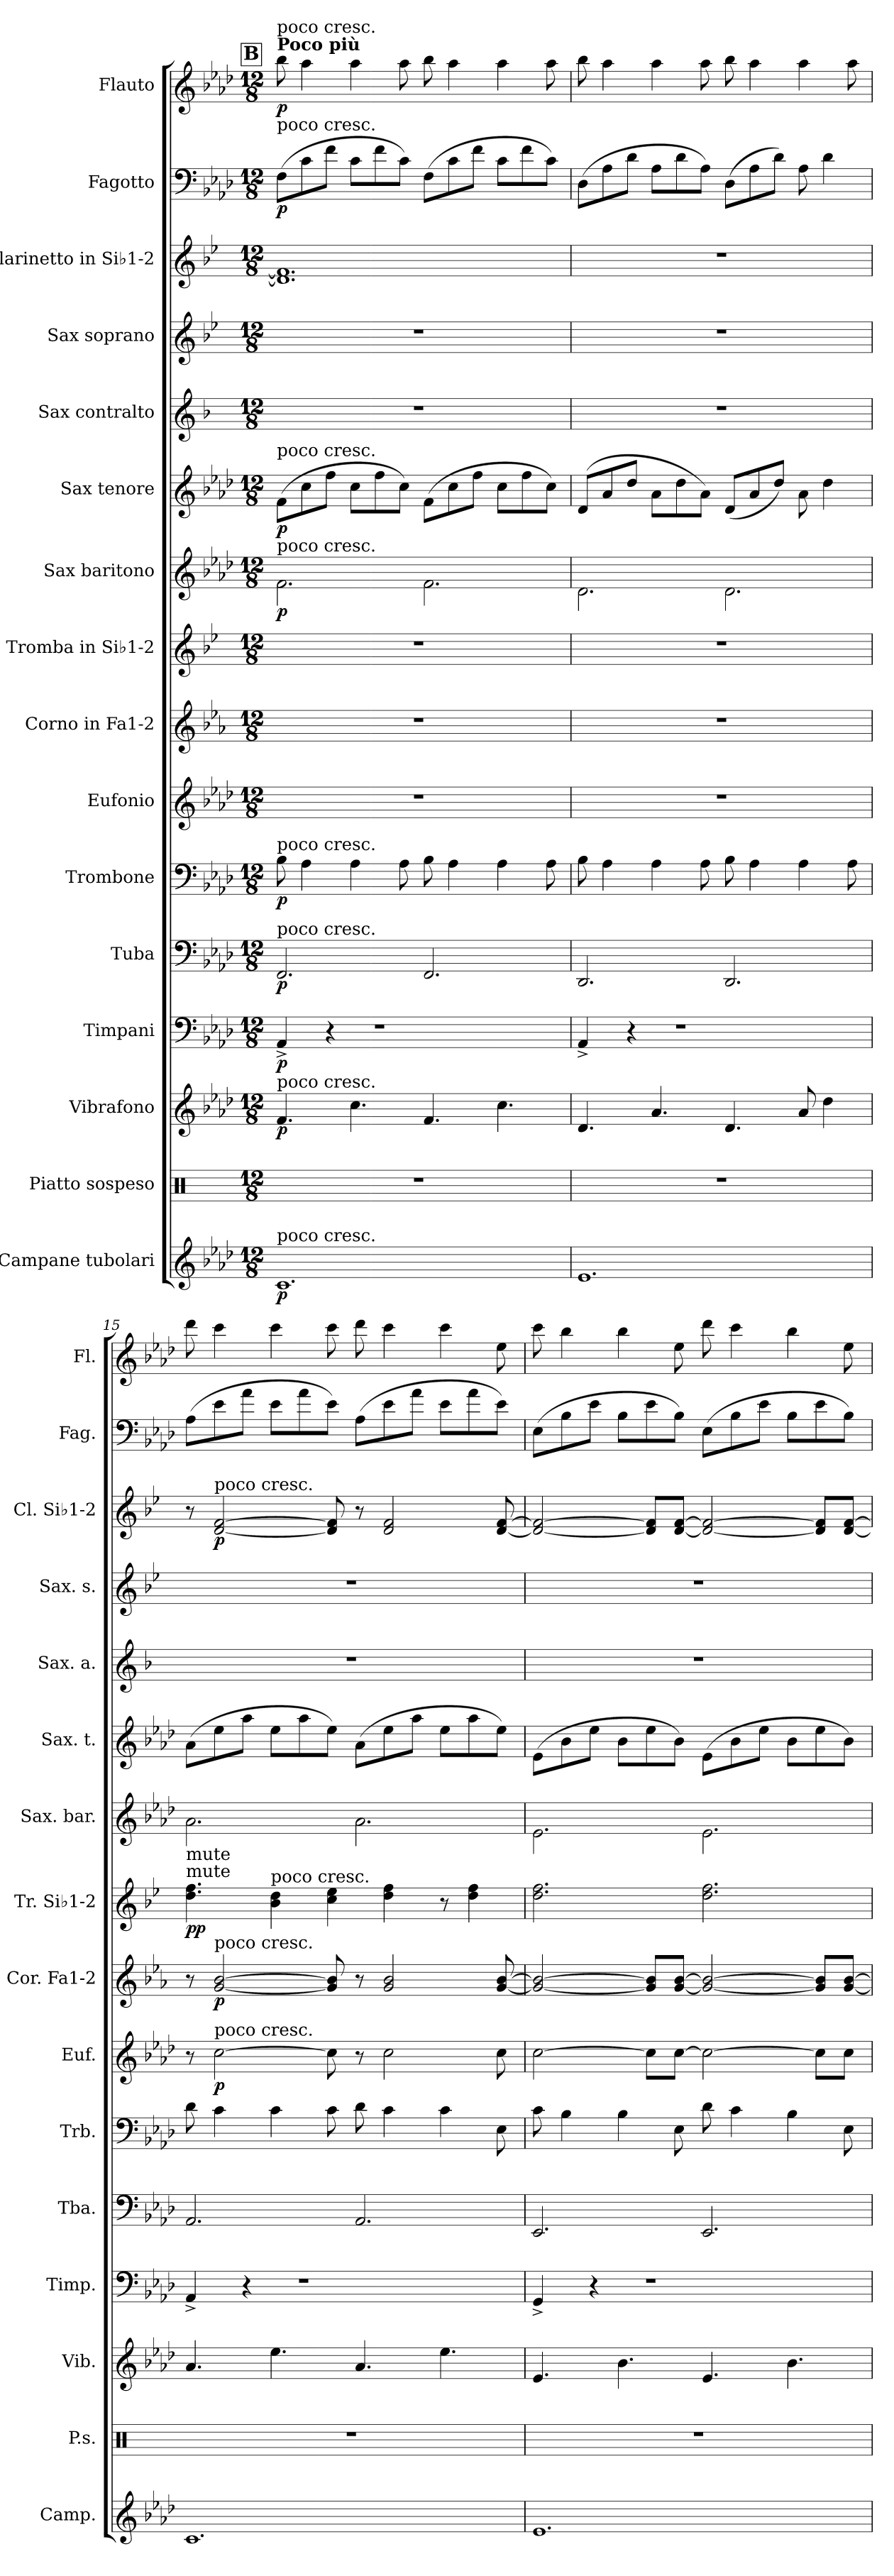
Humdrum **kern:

**kern	**dynam	**kern	**kern	**dynam	**kern	**dynam	**kern	**dynam	**kern	**dynam	**kern	**dynam	**kern	**dynam	**kern	**dynam	**kern	**dynam	**kern	**dynam	**kern	**kern	**kern	**dynam	**kern	**dynam	**kern	**dynam
*part16	*part16	*part15	*part14	*part14	*part13	*part13	*part12	*part12	*part11	*part11	*part10	*part10	*part9	*part9	*part8	*part8	*part7	*part7	*part6	*part6	*part5	*part4	*part3	*part3	*part2	*part2	*part1	*part1
*staff16	*staff16	*staff15	*staff14	*staff14	*staff13	*staff13	*staff12	*staff12	*staff11	*staff11	*staff10	*staff10	*staff9	*staff9	*staff8	*staff8	*staff7	*staff7	*staff6	*staff6	*staff5	*staff4	*staff3	*staff3	*staff2	*staff2	*staff1	*staff1
*I"Campane tubolari	*	*I"Piatto sospeso	*I"Vibrafono	*	*I"Timpani	*	*I"Tuba	*	*I"Trombone	*	*I"Eufonio	*	*I"Corno in Fa1-2	*	*I"Tromba in Si♭1-2	*	*I"Sax baritono	*	*I"Sax tenore	*	*I"Sax contralto	*I"Sax soprano	*I"Clarinetto in Si♭1-2	*	*I"Fagotto	*	*I"Flauto	*
*I'Camp.	*	*I'P.s.	*I'Vib.	*	*I'Timp.	*	*I'Tba.	*	*I'Trb.	*	*I'Euf.	*	*I'Cor. Fa1-2	*	*I'Tr. Si♭1-2	*	*I'Sax. bar.	*	*I'Sax. t.	*	*I'Sax. a.	*I'Sax. s.	*I'Cl. Si♭1-2	*	*I'Fag.	*	*I'Fl.	*
*clefG2	*	*clefX	*clefG2	*	*clefF4	*	*clefF4	*	*clefF4	*	*clefG2	*	*clefG2	*	*clefG2	*	*clefG2	*	*clefG2	*	*clefG2	*clefG2	*clefG2	*	*clefF4	*	*clefG2	*
*	*	*	*	*	*	*	*	*	*	*	*ITrd8c14	*	*ITrd4c7	*	*ITrd1c2	*	*ITrd12c21	*	*ITrd8c14	*	*ITrd5c9	*ITrd1c2	*ITrd1c2	*	*	*	*	*
*k[b-e-a-d-]	*	*k[]	*k[b-e-a-d-]	*	*k[b-e-a-d-]	*	*k[b-e-a-d-]	*	*k[b-e-a-d-]	*	*k[b-e-a-d-]	*	*k[b-e-a-d-]	*	*k[b-e-a-d-]	*	*k[b-e-a-d-]	*	*k[b-e-a-d-]	*	*k[b-e-a-d-]	*k[b-e-a-d-]	*k[b-e-a-d-]	*	*k[b-e-a-d-]	*	*k[b-e-a-d-]	*
*M12/8	*	*M12/8	*M12/8	*	*M12/8	*	*M12/8	*	*M12/8	*	*M12/8	*	*M12/8	*	*M12/8	*	*M12/8	*	*M12/8	*	*M12/8	*M12/8	*M12/8	*	*M12/8	*	*M12/8	*
*MM120	*	*MM120	*MM120	*	*MM120	*	*MM120	*	*MM120	*	*MM120	*	*MM120	*	*MM120	*	*MM120	*	*MM120	*	*MM120	*MM120	*MM120	*	*MM120	*	*MM120	*
!!LO:REH:place=s1:a:B:t=B
=13	=13	=13	=13	=13	=13	=13	=13	=13	=13	=13	=13	=13	=13	=13	=13	=13	=13	=13	=13	=13	=13	=13	=13	=13	=13	=13	=13	=13
!	!	!	!	!	!	!	!	!	!	!	!	!	!	!	!	!	!	!	!	!	!	!	!	!	!	!	!LO:TX:a:B:t=Poco più	!
!	!	!	!	!	!	!	!	!	!	!	!	!	!	!	!	!	!	!	!	!	!	!	!	!	!	!	!LO:TX:a:t=poco cresc.	!
!	!	!	!	!	!	!	!	!	!	!	!	!	!	!	!	!	!	!	!	!	!	!	!	!	!LO:TX:a:t=poco cresc.	!	!	!
!	!	!	!	!	!	!	!	!	!	!	!	!	!	!	!	!	!	!	!LO:TX:a:t=poco cresc.	!	!	!	!	!	!	!	!	!
!	!	!	!	!	!	!	!	!	!	!	!	!	!	!	!	!	!LO:TX:a:t=poco cresc.	!	!	!	!	!	!	!	!	!	!	!
!	!	!	!	!	!	!	!	!	!LO:TX:a:t=poco cresc.	!	!	!	!	!	!	!	!	!	!	!	!	!	!	!	!	!	!	!
!	!	!	!	!	!	!	!LO:TX:a:t=poco cresc.	!	!	!	!	!	!	!	!	!	!	!	!	!	!	!	!	!	!	!	!	!
!	!	!	!LO:TX:a:t=poco cresc.	!	!	!	!	!	!	!	!	!	!	!	!	!	!	!	!	!	!	!	!	!	!	!	!	!
!LO:TX:a:t=poco cresc.	!	!	!	!	!	!	!	!	!	!	!	!	!	!	!	!	!	!	!	!	!	!	!	!	!	!	!	!
!	!LO:DY:b	!	!	!LO:DY:b	!	!LO:DY:b	!	!LO:DY:b	!	!LO:DY:b	!	!	!	!	!	!	!	!LO:DY:b	!	!LO:DY:b	!	!	!	!	!	!LO:DY:b	!	!LO:DY:b
1.c	p	1.r	4.f/	p	4AA-^/	p	2.FF/	p	8B-\	p	1.r	.	1.r	.	1.r	.	2.F\	p	(>8F\L	p	1.r	1.r	1.c] 1.e-]	.	(>8F\L	p	8bb-\	p
.	.	.	.	.	.	.	.	.	4A-\	.	.	.	.	.	.	.	.	.	8c\	.	.	.	.	.	8c\	.	4aa-\	.
.	.	.	.	.	4r	.	.	.	.	.	.	.	.	.	.	.	.	.	8f\J	.	.	.	.	.	8f\J	.	.	.
.	.	.	4.cc\	.	.	.	.	.	4A-\	.	.	.	.	.	.	.	.	.	8c\L	.	.	.	.	.	8c\L	.	4aa-\	.
.	.	.	.	.	1r	.	.	.	.	.	.	.	.	.	.	.	.	.	8f\	.	.	.	.	.	8f\	.	.	.
.	.	.	.	.	.	.	.	.	8A-\	.	.	.	.	.	.	.	.	.	8c\J)	.	.	.	.	.	8c\J)	.	8aa-\	.
.	.	.	4.f/	.	.	.	2.FF/	.	8B-\	.	.	.	.	.	.	.	2.F\	.	(>8F\L	.	.	.	.	.	(>8F\L	.	8bb-\	.
.	.	.	.	.	.	.	.	.	4A-\	.	.	.	.	.	.	.	.	.	8c\	.	.	.	.	.	8c\	.	4aa-\	.
.	.	.	.	.	.	.	.	.	.	.	.	.	.	.	.	.	.	.	8f\J	.	.	.	.	.	8f\J	.	.	.
.	.	.	4.cc\	.	.	.	.	.	4A-\	.	.	.	.	.	.	.	.	.	8c\L	.	.	.	.	.	8c\L	.	4aa-\	.
.	.	.	.	.	.	.	.	.	.	.	.	.	.	.	.	.	.	.	8f\	.	.	.	.	.	8f\	.	.	.
.	.	.	.	.	.	.	.	.	8A-\	.	.	.	.	.	.	.	.	.	8c\J)	.	.	.	.	.	8c\J)	.	8aa-\	.
=14	=14	=14	=14	=14	=14	=14	=14	=14	=14	=14	=14	=14	=14	=14	=14	=14	=14	=14	=14	=14	=14	=14	=14	=14	=14	=14	=14	=14
1.e-	.	1.r	4.d-/	.	4AA-^/	.	2.DD-/	.	8B-\	.	1.r	.	1.r	.	1.r	.	2.D-\	.	(>8D-/L	.	1.r	1.r	1.r	.	(>8D-\L	.	8bb-\	.
.	.	.	.	.	.	.	.	.	4A-\	.	.	.	.	.	.	.	.	.	8A-/	.	.	.	.	.	8A-\	.	4aa-\	.
.	.	.	.	.	4r	.	.	.	.	.	.	.	.	.	.	.	.	.	8d-/J	.	.	.	.	.	8d-\J	.	.	.
.	.	.	4.a-/	.	.	.	.	.	4A-\	.	.	.	.	.	.	.	.	.	8A-\L	.	.	.	.	.	8A-\L	.	4aa-\	.
.	.	.	.	.	1r	.	.	.	.	.	.	.	.	.	.	.	.	.	8d-\	.	.	.	.	.	8d-\	.	.	.
.	.	.	.	.	.	.	.	.	8A-\	.	.	.	.	.	.	.	.	.	8A-\J)	.	.	.	.	.	8A-\J)	.	8aa-\	.
.	.	.	4.d-/	.	.	.	2.DD-/	.	8B-\	.	.	.	.	.	.	.	2.D-\	.	(<8D-/L	.	.	.	.	.	(>8D-\L	.	8bb-\	.
.	.	.	.	.	.	.	.	.	4A-\	.	.	.	.	.	.	.	.	.	8A-/	.	.	.	.	.	8A-\	.	4aa-\	.
.	.	.	.	.	.	.	.	.	.	.	.	.	.	.	.	.	.	.	8d-/J)	.	.	.	.	.	8d-\J)	.	.	.
.	.	.	8a-/	.	.	.	.	.	4A-\	.	.	.	.	.	.	.	.	.	8A-\	.	.	.	.	.	8A-\	.	4aa-\	.
.	.	.	4dd-\	.	.	.	.	.	.	.	.	.	.	.	.	.	.	.	4d-\	.	.	.	.	.	4d-\	.	.	.
.	.	.	.	.	.	.	.	.	8A-\	.	.	.	.	.	.	.	.	.	.	.	.	.	.	.	.	.	8aa-\	.
!!LO:PB:g=z
=15	=15	=15	=15	=15	=15	=15	=15	=15	=15	=15	=15	=15	=15	=15	=15	=15	=15	=15	=15	=15	=15	=15	=15	=15	=15	=15	=15	=15
!	!	!	!	!	!	!	!	!	!	!	!	!	!	!	!LO:TX:a:t=mute	!	!	!	!	!	!	!	!	!	!	!	!	!
!	!	!	!	!	!	!	!	!	!	!	!	!	!	!	!LO:TX:a:t=mute	!	!	!	!	!	!	!	!	!	!	!	!	!
!	!	!	!	!	!	!	!	!	!	!	!	!	!	!	!	!LO:DY:b	!	!	!	!	!	!	!	!	!	!	!	!
!	!	!	!	!	!	!	!	!	!	!	!	!	!	!	!	!LO:DY:n=1:b	!	!	!	!	!	!	!	!	!	!	!	!
1.c	.	1.r	4.a-/	.	4AA-^/	.	2.AA-/	.	8d-\	.	8r	.	8r	.	4.cc\ 4.ee-\	p p	2.A-\	.	(>8A-\L	.	1.r	1.r	8r	.	(>8A-\L	.	8ddd-\	.
!	!	!	!	!	!	!	!	!	!	!	!	!	!	!	!	!	!	!	!	!	!	!	!LO:TX:a:t=poco cresc.	!	!	!	!	!
!	!	!	!	!	!	!	!	!	!	!	!	!	!LO:TX:a:t=poco cresc.	!	!	!	!	!	!	!	!	!	!	!	!	!	!	!
!	!	!	!	!	!	!	!	!	!	!	!LO:TX:a:t=poco cresc.	!	!	!	!	!	!	!	!	!	!	!	!	!	!	!	!	!
!	!	!	!	!	!	!	!	!	!	!	!	!LO:DY:b	!	!LO:DY:b	!	!	!	!	!	!	!	!	!	!LO:DY:b	!	!	!	!
.	.	.	.	.	.	.	.	.	4c\	.	[2c\	p	[2c/ [2e-/	p	.	.	.	.	8e-\	.	.	.	[2c/ [2e-/	p	8e-\	.	4ccc\	.
.	.	.	.	.	4r	.	.	.	.	.	.	.	.	.	.	.	.	.	8a-\J	.	.	.	.	.	8a-\J	.	.	.
!	!	!	!	!	!	!	!	!	!	!	!	!	!	!	!LO:TX:a:t=poco cresc.	!	!	!	!	!	!	!	!	!	!	!	!	!
.	.	.	4.ee-\	.	.	.	.	.	4c\	.	.	.	.	.	4a-\ 4cc\	.	.	.	8e-\L	.	.	.	.	.	8e-\L	.	4ccc\	.
.	.	.	.	.	1r	.	.	.	.	.	.	.	.	.	.	.	.	.	8a-\	.	.	.	.	.	8a-\	.	.	.
.	.	.	.	.	.	.	.	.	8c\	.	8c\]	.	8c/] 8e-/]	.	4b-\ 4dd-\	.	.	.	8e-\J)	.	.	.	8c/] 8e-/]	.	8e-\J)	.	8ccc\	.
.	.	.	4.a-/	.	.	.	2.AA-/	.	8d-\	.	8r	.	8r	.	.	.	2.A-\	.	(>8A-\L	.	.	.	8r	.	(>8A-\L	.	8ddd-\	.
.	.	.	.	.	.	.	.	.	4c\	.	2c\	.	2c/ 2e-/	.	4cc\ 4ee-\	.	.	.	8e-\	.	.	.	2c/ 2e-/	.	8e-\	.	4ccc\	.
.	.	.	.	.	.	.	.	.	.	.	.	.	.	.	.	.	.	.	8a-\J	.	.	.	.	.	8a-\J	.	.	.
.	.	.	4.ee-\	.	.	.	.	.	4c\	.	.	.	.	.	8r	.	.	.	8e-\L	.	.	.	.	.	8e-\L	.	4ccc\	.
.	.	.	.	.	.	.	.	.	.	.	.	.	.	.	4cc\ 4ee-\	.	.	.	8a-\	.	.	.	.	.	8a-\	.	.	.
.	.	.	.	.	.	.	.	.	8E-\	.	8c\	.	[8c/ [8e-/	.	.	.	.	.	8e-\J)	.	.	.	[8c/ [8e-/	.	8e-\J)	.	8ee-\	.
=16	=16	=16	=16	=16	=16	=16	=16	=16	=16	=16	=16	=16	=16	=16	=16	=16	=16	=16	=16	=16	=16	=16	=16	=16	=16	=16	=16	=16
1.e-	.	1.r	4.e-/	.	4GG^/	.	2.EE-/	.	8c\	.	[2c\	.	2c/_ 2e-/_	.	2.cc\ 2.ee-\	.	2.E-\	.	(>8E-\L	.	1.r	1.r	2c/_ 2e-/_	.	(>8E-\L	.	8ccc\	.
.	.	.	.	.	.	.	.	.	4B-\	.	.	.	.	.	.	.	.	.	8B-\	.	.	.	.	.	8B-\	.	4bb-\	.
.	.	.	.	.	4r	.	.	.	.	.	.	.	.	.	.	.	.	.	8e-\J	.	.	.	.	.	8e-\J	.	.	.
.	.	.	4.b-\	.	.	.	.	.	4B-\	.	.	.	.	.	.	.	.	.	8B-\L	.	.	.	.	.	8B-\L	.	4bb-\	.
.	.	.	.	.	1r	.	.	.	.	.	8c\L]	.	8c/] 8e-/]L	.	.	.	.	.	8e-\	.	.	.	8c/] 8e-/]L	.	8e-\	.	.	.
.	.	.	.	.	.	.	.	.	8E-\	.	[8c\J	.	[8c/ [8e-/J	.	.	.	.	.	8B-\J)	.	.	.	[8c/ [8e-/J	.	8B-\J)	.	8ee-\	.
.	.	.	4.e-/	.	.	.	2.EE-/	.	8d-\	.	2c\_	.	2c/_ 2e-/_	.	2.cc\ 2.ee-\	.	2.E-\	.	(>8E-\L	.	.	.	2c/_ 2e-/_	.	(>8E-\L	.	8ddd-\	.
.	.	.	.	.	.	.	.	.	4c\	.	.	.	.	.	.	.	.	.	8B-\	.	.	.	.	.	8B-\	.	4ccc\	.
.	.	.	.	.	.	.	.	.	.	.	.	.	.	.	.	.	.	.	8e-\J	.	.	.	.	.	8e-\J	.	.	.
.	.	.	4.b-\	.	.	.	.	.	4B-\	.	.	.	.	.	.	.	.	.	8B-\L	.	.	.	.	.	8B-\L	.	4bb-\	.
.	.	.	.	.	.	.	.	.	.	.	8c\L]	.	8c/] 8e-/]L	.	.	.	.	.	8e-\	.	.	.	8c/] 8e-/]L	.	8e-\	.	.	.
.	.	.	.	.	.	.	.	.	8E-\	.	8c\J	.	[8c/ [8e-/J	.	.	.	.	.	8B-\J)	.	.	.	[8c/ [8e-/J	.	8B-\J)	.	8ee-\	.
=	=	=	=	=	=	=	=	=	=	=	=	=	=	=	=	=	=	=	=	=	=	=	=	=	=	=	=	=
*-	*-	*-	*-	*-	*-	*-	*-	*-	*-	*-	*-	*-	*-	*-	*-	*-	*-	*-	*-	*-	*-	*-	*-	*-	*-	*-	*-	*-
